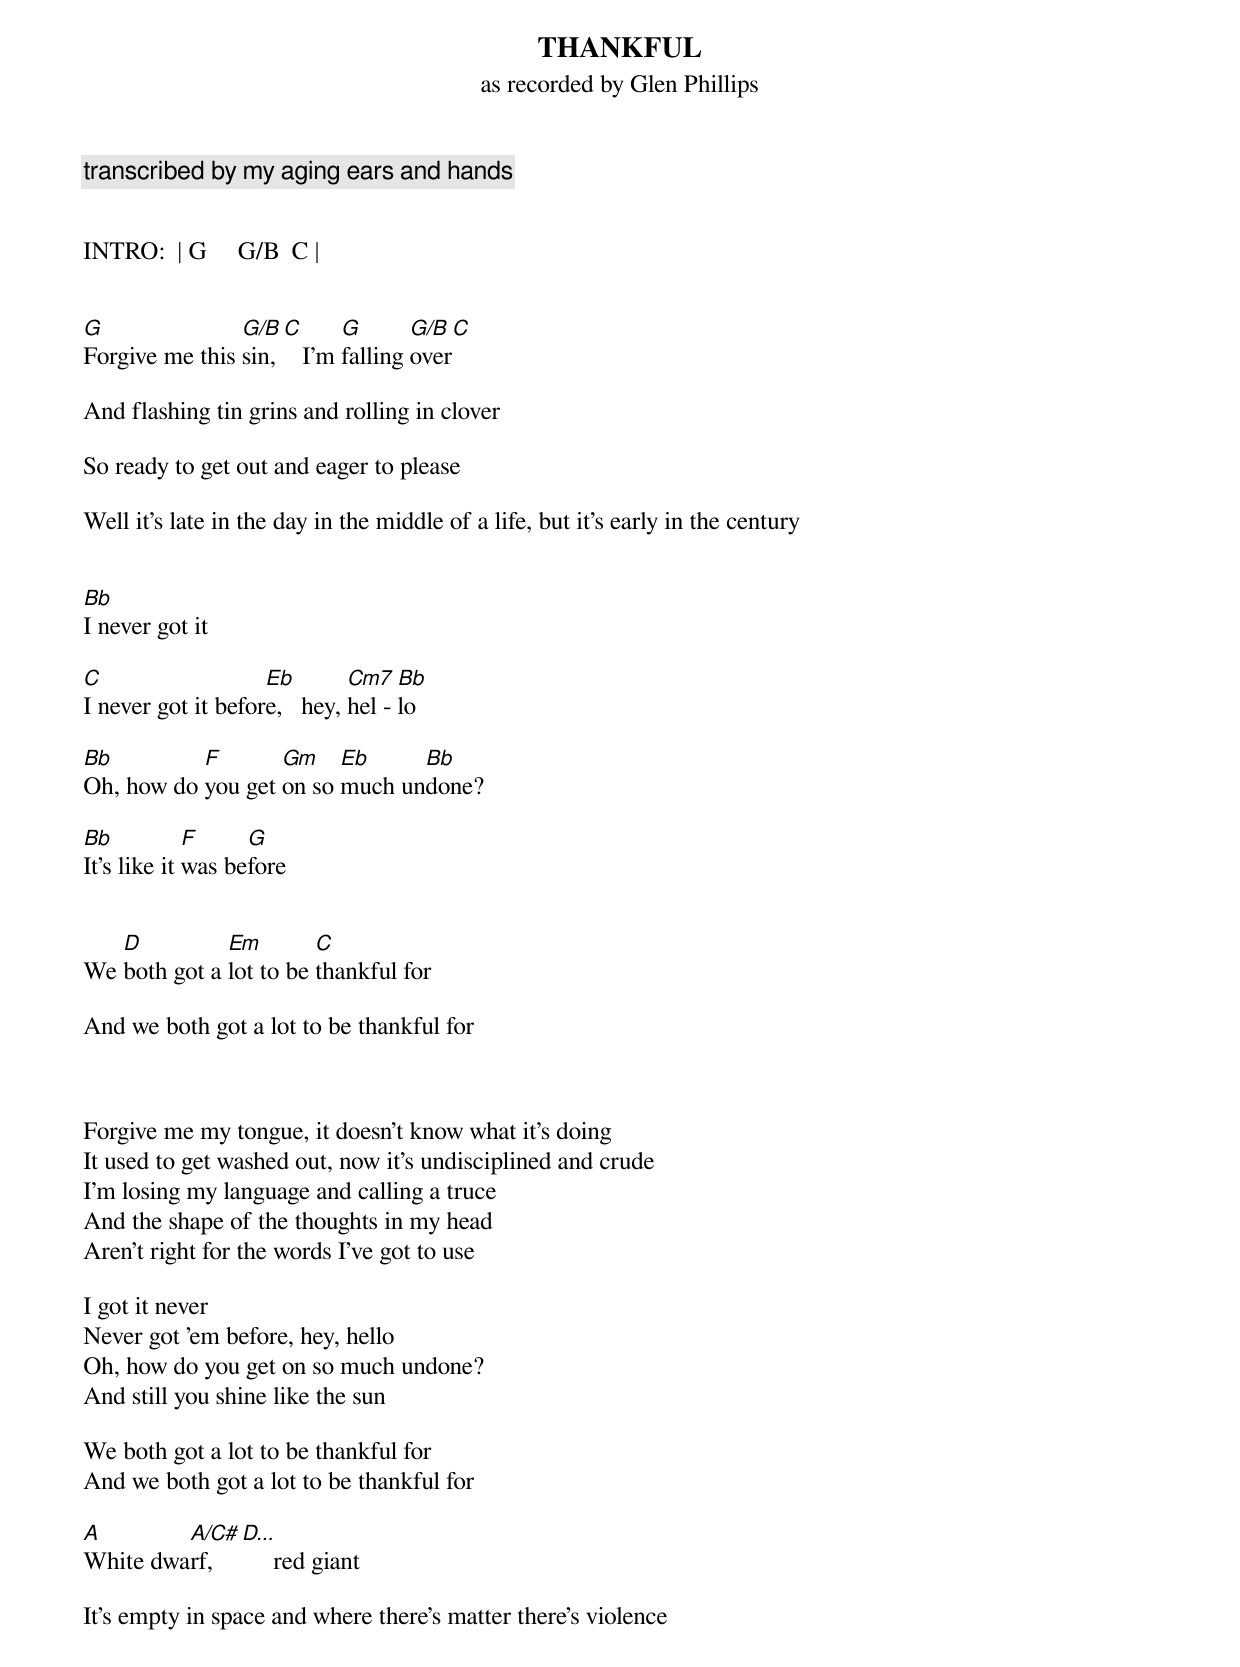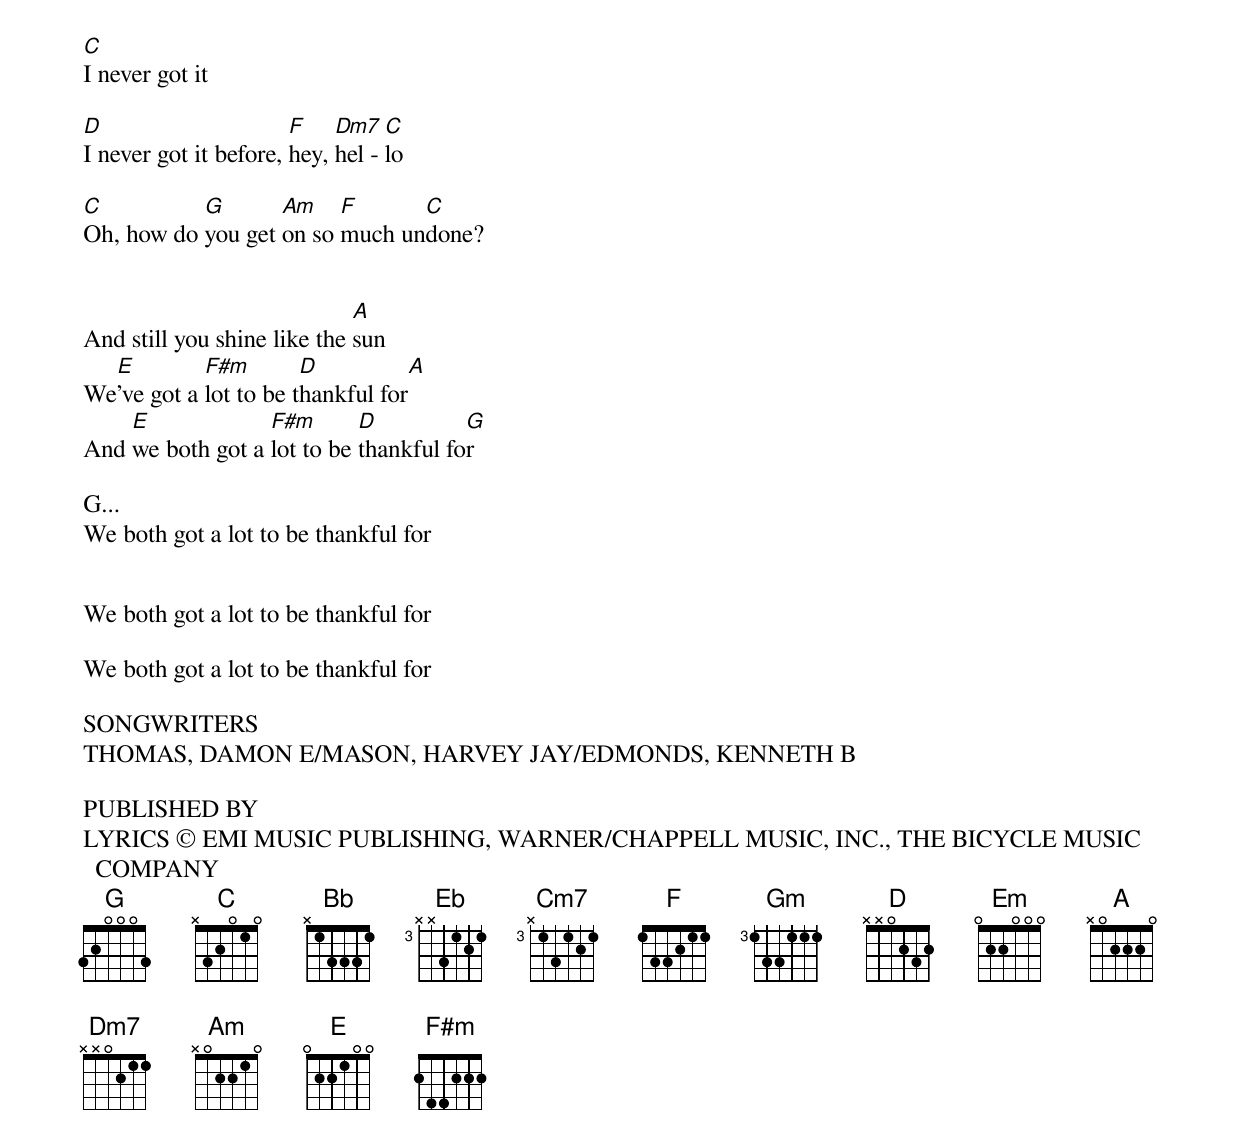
THANKFUL
as recorded by Glen Phillips
transcribed by my aging ears and hands


INTRO:  | G     G/B  C |


G               G/B C      G       G/B C
Forgive me this sin,   I'm falling over

And flashing tin grins and rolling in clover

So ready to get out and eager to please

Well it's late in the day in the middle of a life, but it's early in the century


Bb
I never got it

C                   Eb        Cm7   Bb
I never got it before,   hey, hel - lo

Bb         F       Gm    Eb     Bb
Oh, how do you get on so much undone?

Bb           F     G
It's like it was before


   D          Em        C
We both got a lot to be thankful for

And we both got a lot to be thankful for



Forgive me my tongue, it doesn't know what it's doing
It used to get washed out, now it's undisciplined and crude
I'm losing my language and calling a truce
And the shape of the thoughts in my head
Aren't right for the words I've got to use

I got it never
Never got 'em before, hey, hello
Oh, how do you get on so much undone?
And still you shine like the sun

We both got a lot to be thankful for
And we both got a lot to be thankful for

A        A/C# D...
White dwarf,       red giant

It's empty in space and where there's matter there's violence


C
I never got it

D                      F    Dm7   C
I never got it before, hey, hel - lo

C          G       Am    F      C
Oh, how do you get on so much undone?


                             A
And still you shine like the sun
  E         F#m        D           A
We've got a lot to be thankful for
    E             F#m       D          G
And we both got a lot to be thankful for

G...
We both got a lot to be thankful for


We both got a lot to be thankful for

We both got a lot to be thankful for

SONGWRITERS
THOMAS, DAMON E/MASON, HARVEY JAY/EDMONDS, KENNETH B

PUBLISHED BY
LYRICS © EMI MUSIC PUBLISHING, WARNER/CHAPPELL MUSIC, INC., THE BICYCLE MUSIC COMPANY
